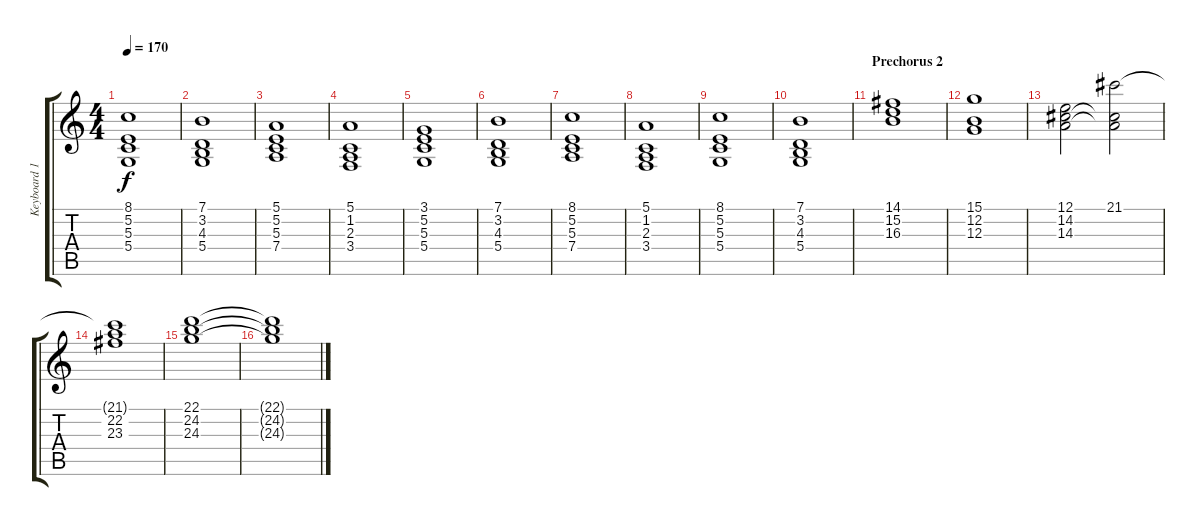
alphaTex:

\track ("Keyboard 1" "Keyboard 1") {instrument stringensemble1}
\staff {score tabs}
\tuning (E4 B3 G3 D3 A2 E2) {hide}
\ts (4 4)
\tempo 170
\clef g2
\ks c
(8.1 5.2 5.3 5.4).1{dy f} |
(7.1 3.2 4.3 5.4).1 |
(5.1 5.2 5.3 7.4).1 |
(5.1 1.2 2.3 3.4).1 |
(3.1 5.2 5.3 5.4).1 |
(7.1 3.2 4.3 5.4).1 |
(8.1 5.2 5.3 7.4).1 |
(5.1 1.2 2.3 3.4).1 |
(8.1 5.2 5.3 5.4).1 |
(7.1 3.2 4.3 5.4).1 |
\section ("" "Prechorus 2")
(14.1 15.2 16.3).1 |
(15.1 12.2 12.3).1 |
(12.1 14.2 14.3).2 (21.1 14.2{t} 14.3{t}).2 |
(21.1{t} 22.2 23.3).1 |
(22.1 24.2 24.3).1 |
(22.1{t} 24.2{t} 24.3{t}).1
